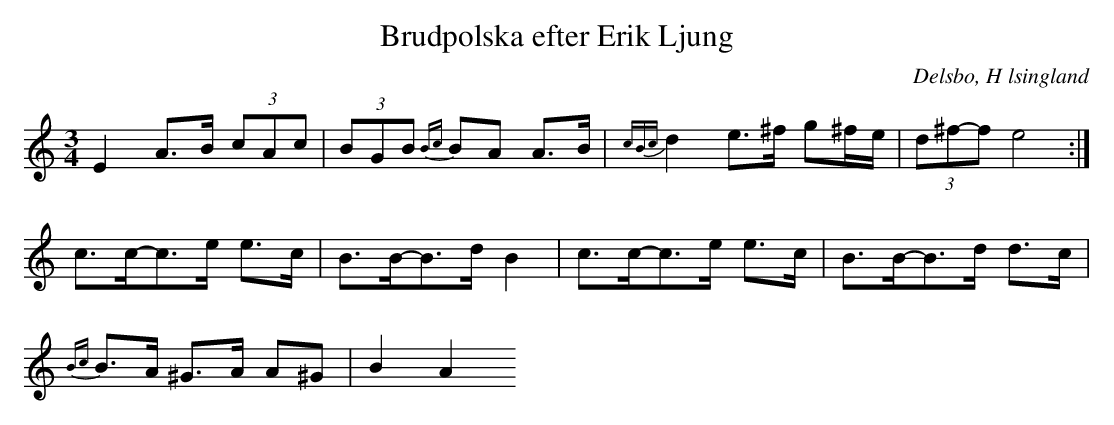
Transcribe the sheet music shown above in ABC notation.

X:1
T: Brudpolska efter Erik Ljung
O: Delsbo, H lsingland
M: 3/4
L: 1/8
K: Am
E2 A>B (3cAc| (3BGB {Bc}BA A>B|{cBc}d2 e>^f g^f/e/|(3d^f-f e4 :|
c>c-c>e e>c|B>B-B>d B2|c>c-c>e e>c|B>B-B>d d>c|
{Bc}B>A ^G>A (3A^G|(3B2A2
